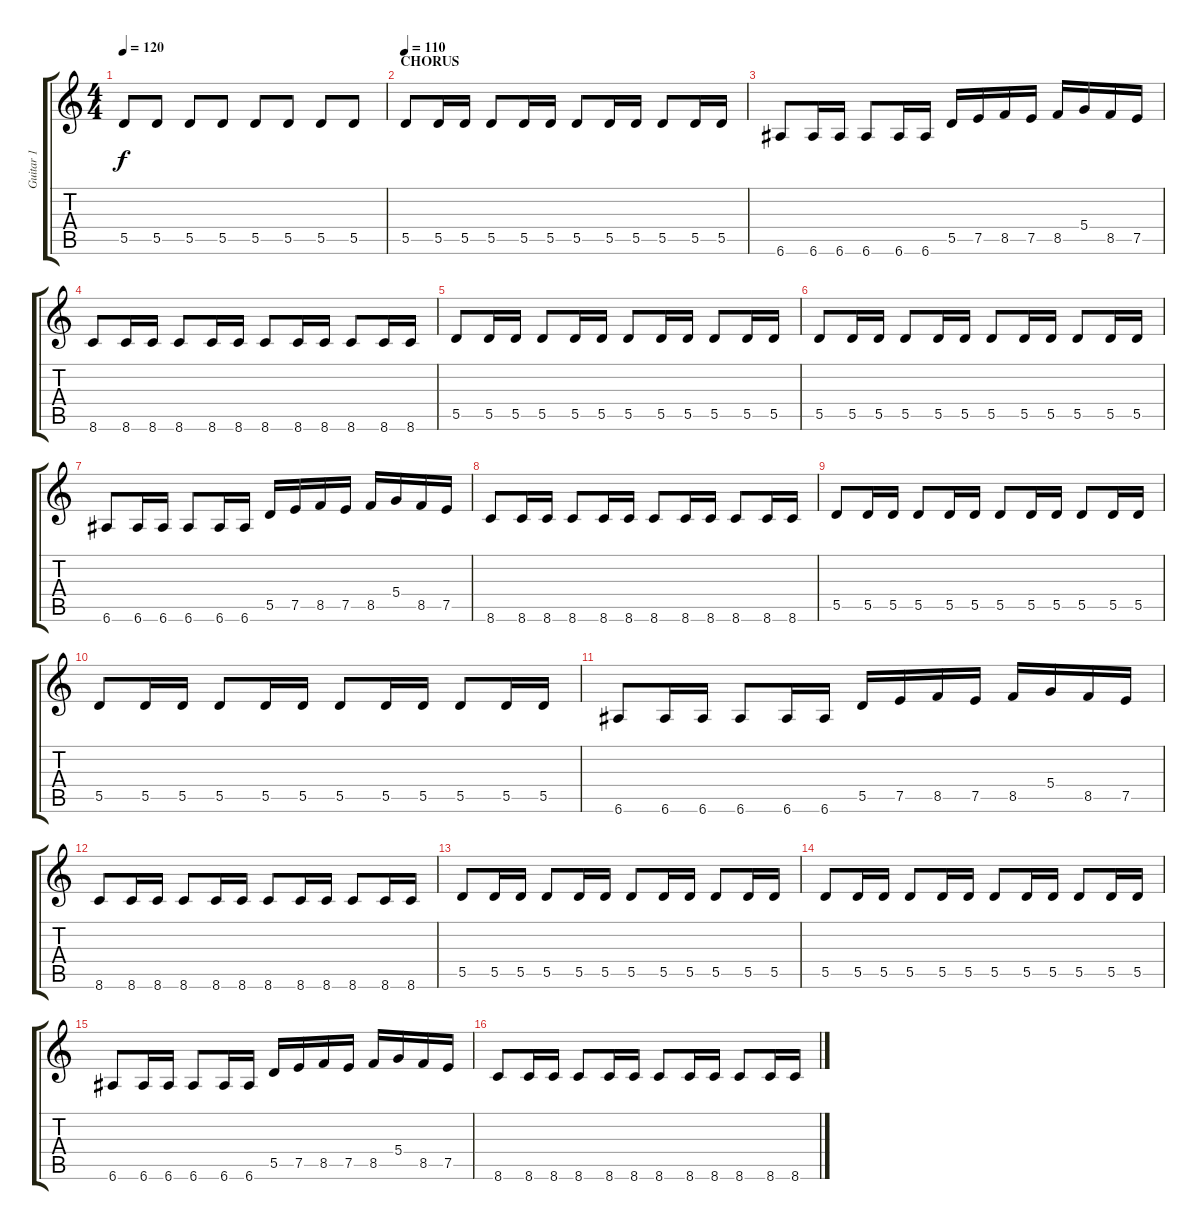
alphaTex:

\track ("Guitar 1" "Guitar 1") {instrument overdrivenguitar}
\staff {score tabs}
\tuning (E4 B3 G3 D3 A2 E2) {hide}
\ts (4 4)
\tempo 120
\clef g2
\ks c
5.5.8{dy f} 5.5.8 5.5.8 5.5.8 5.5.8 5.5.8 5.5.8 5.5.8 |
\section ("" "CHORUS")
\tempo 110
5.5.8{instrument distortionguitar} 5.5.16 5.5.16 5.5.8 5.5.16 5.5.16 5.5.8 5.5.16 5.5.16 5.5.8 5.5.16 5.5.16 |
6.6.8 6.6.16 6.6.16 6.6.8 6.6.16 6.6.16 5.5.16 7.5.16 8.5.16 7.5.16 8.5.16 5.4.16 8.5.16 7.5.16 |
8.6.8 8.6.16 8.6.16 8.6.8 8.6.16 8.6.16 8.6.8 8.6.16 8.6.16 8.6.8 8.6.16 8.6.16 |
5.5.8 5.5.16 5.5.16 5.5.8 5.5.16 5.5.16 5.5.8 5.5.16 5.5.16 5.5.8 5.5.16 5.5.16 |
5.5.8 5.5.16 5.5.16 5.5.8 5.5.16 5.5.16 5.5.8 5.5.16 5.5.16 5.5.8 5.5.16 5.5.16 |
6.6.8 6.6.16 6.6.16 6.6.8 6.6.16 6.6.16 5.5.16 7.5.16 8.5.16 7.5.16 8.5.16 5.4.16 8.5.16 7.5.16 |
8.6.8 8.6.16 8.6.16 8.6.8 8.6.16 8.6.16 8.6.8 8.6.16 8.6.16 8.6.8 8.6.16 8.6.16 |
5.5.8 5.5.16 5.5.16 5.5.8 5.5.16 5.5.16 5.5.8 5.5.16 5.5.16 5.5.8 5.5.16 5.5.16 |
5.5.8 5.5.16 5.5.16 5.5.8 5.5.16 5.5.16 5.5.8 5.5.16 5.5.16 5.5.8 5.5.16 5.5.16 |
6.6.8 6.6.16 6.6.16 6.6.8 6.6.16 6.6.16 5.5.16 7.5.16 8.5.16 7.5.16 8.5.16 5.4.16 8.5.16 7.5.16 |
8.6.8 8.6.16 8.6.16 8.6.8 8.6.16 8.6.16 8.6.8 8.6.16 8.6.16 8.6.8 8.6.16 8.6.16 |
5.5.8 5.5.16 5.5.16 5.5.8 5.5.16 5.5.16 5.5.8 5.5.16 5.5.16 5.5.8 5.5.16 5.5.16 |
5.5.8 5.5.16 5.5.16 5.5.8 5.5.16 5.5.16 5.5.8 5.5.16 5.5.16 5.5.8 5.5.16 5.5.16 |
6.6.8 6.6.16 6.6.16 6.6.8 6.6.16 6.6.16 5.5.16 7.5.16 8.5.16 7.5.16 8.5.16 5.4.16 8.5.16 7.5.16 |
8.6.8 8.6.16 8.6.16 8.6.8 8.6.16 8.6.16 8.6.8 8.6.16 8.6.16 8.6.8 8.6.16 8.6.16
